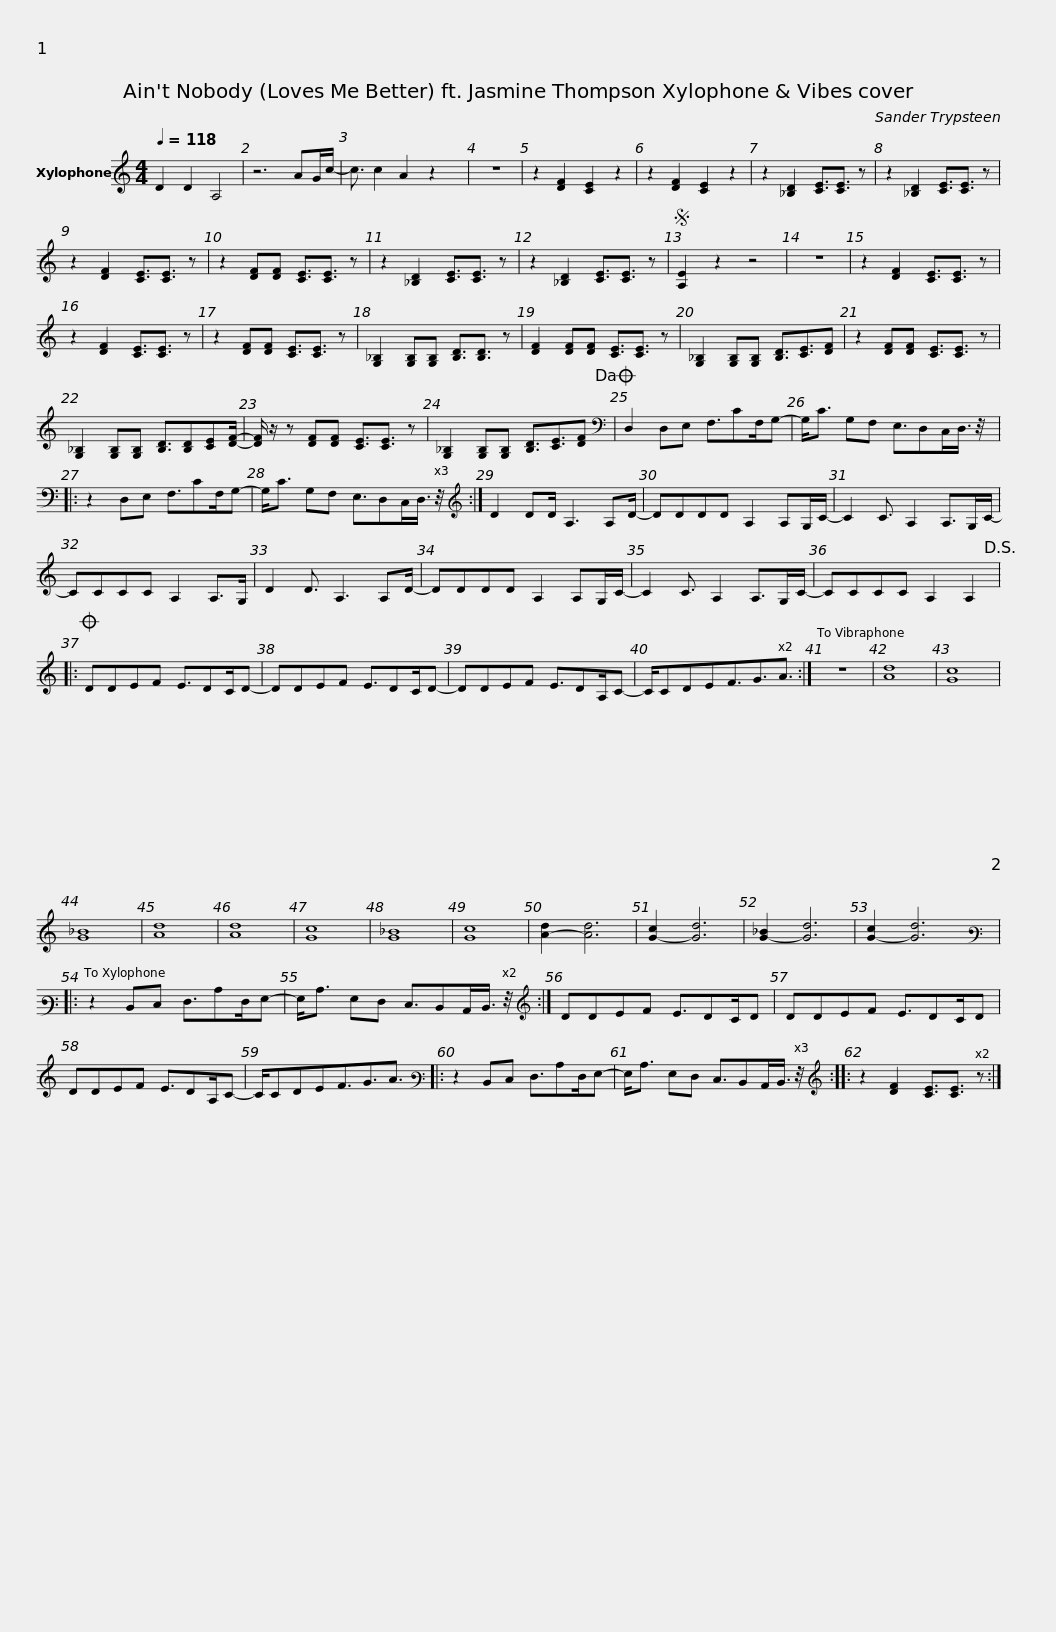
X:1
L:1/8
Q:1/4=118
M:4/4
I:linebreak $
K:C
V:1 treble transpose=12
V:1
 D2 D2 A,4 | z6 AG/c/- | c3/2 c2 A2 z2 x/ | z8 |$ z2 [DF]2 [CE]2 z2 | %5
 z2 [DF]2 [CE]2 z2 | z2 [_B,D]2 [CE]3/2[CE]3/2 z | z2 [_B,D]2 [CE]3/2[CE]3/2 z |$ z2 [DF]2 [CE]3/2[CE]3/2 z | z2 [DF][DF] [CE]3/2[CE]3/2 z | %10
 z2 [_B,D]2 [CE]3/2[CE]3/2 z | z2 [_B,D]2 [CE]3/2[CE]3/2 z |$S [A,E]2 z2 z4 | z8 | z2 [DF]2 [CE]3/2[CE]3/2 z | %15
 z2 [DF]2 [CE]3/2[CE]3/2 z |$ z2 [DF][DF] [CE]3/2[CE]3/2 z | [G,_B,]2 [G,B,][G,B,] [B,D]3/2[B,D]3/2 z | [DF]2 [DF][DF] [CE]3/2[CE]3/2 z | [G,_B,]2 [G,B,][G,B,] [B,D]3/2[CE]3/2[DF] |$ %20
 z2 [DF][DF] [CE]3/2[CE]3/2 z | [G,_B,]2 [G,B,][G,B,] [B,D]3/2[B,D][CE][DF]/- | [DF]/ z/ z [DF][DF] [CE]3/2[CE]3/2 z | [G,_B,]2 [G,B,][G,B,] [B,D]3/2[CE]3/2[DF]!dacoda! |$[K:bass] D,2 D,E, F,3/2CF,/G,- | %25
 G,<C G,F, E,3/2D,C,/D,3/4 z/4 |: z2 D,E, F,3/2CF,/G,- | G,<C G,F, E,3/2D,C,/D,3/4 z/4 :|$[K:treble] D2 DD/ A,3 A,D/- | DDDD A,2 A,G,/C/- | %30
 C2 C3/2 A,2 A,>G,C/- | CCCC A,2 A,>G, |$ D2 D3/2 A,3 A,D/- | DDDD A,2 A,G,/C/- | C2 C3/2 A,2 A,>G,C/- | %35
 CCCC A,2 A,2!D.S.! |:$O DDEF E3/2DC/D- | DDEF E3/2DC/D- | DDEF E3/2DA,/C- | C/CDEF3/2G3/2A3/2 :|$ %40
 z8 | [Ad]8 | [Gc]8 | [G_B]8 |$ [Ad]8 | %45
 [Ad]8 | [Gc]8 | [G_B]8 | [Gc]8 |$ [A-d]2 [Ad]6 | %50
 [G-c]2 [Gd]6 | [G-_B]2 [Gd]6 | [G-c]2 [Gd]6 |:$[K:bass3] z2 D,E, F,3/2CF,/G,- | G,<C G,F, E,3/2D,C,/D,3/4 z/4 :| %55
[K:treble] DDEF E3/2DC/D | DDEF E3/2DC/D |$ DDEF E3/2DA,/C- | C/CDEF3/2G3/2A3/2 |:[K:bass3] z2 D,E, F,3/2CF,/G,- | %60
 G,<C G,F, E,3/2D,C,/D,3/4 z/4 ::$[K:treble] z2 [DF]2 [CE]3/2[CE]3/2 z :| %62
